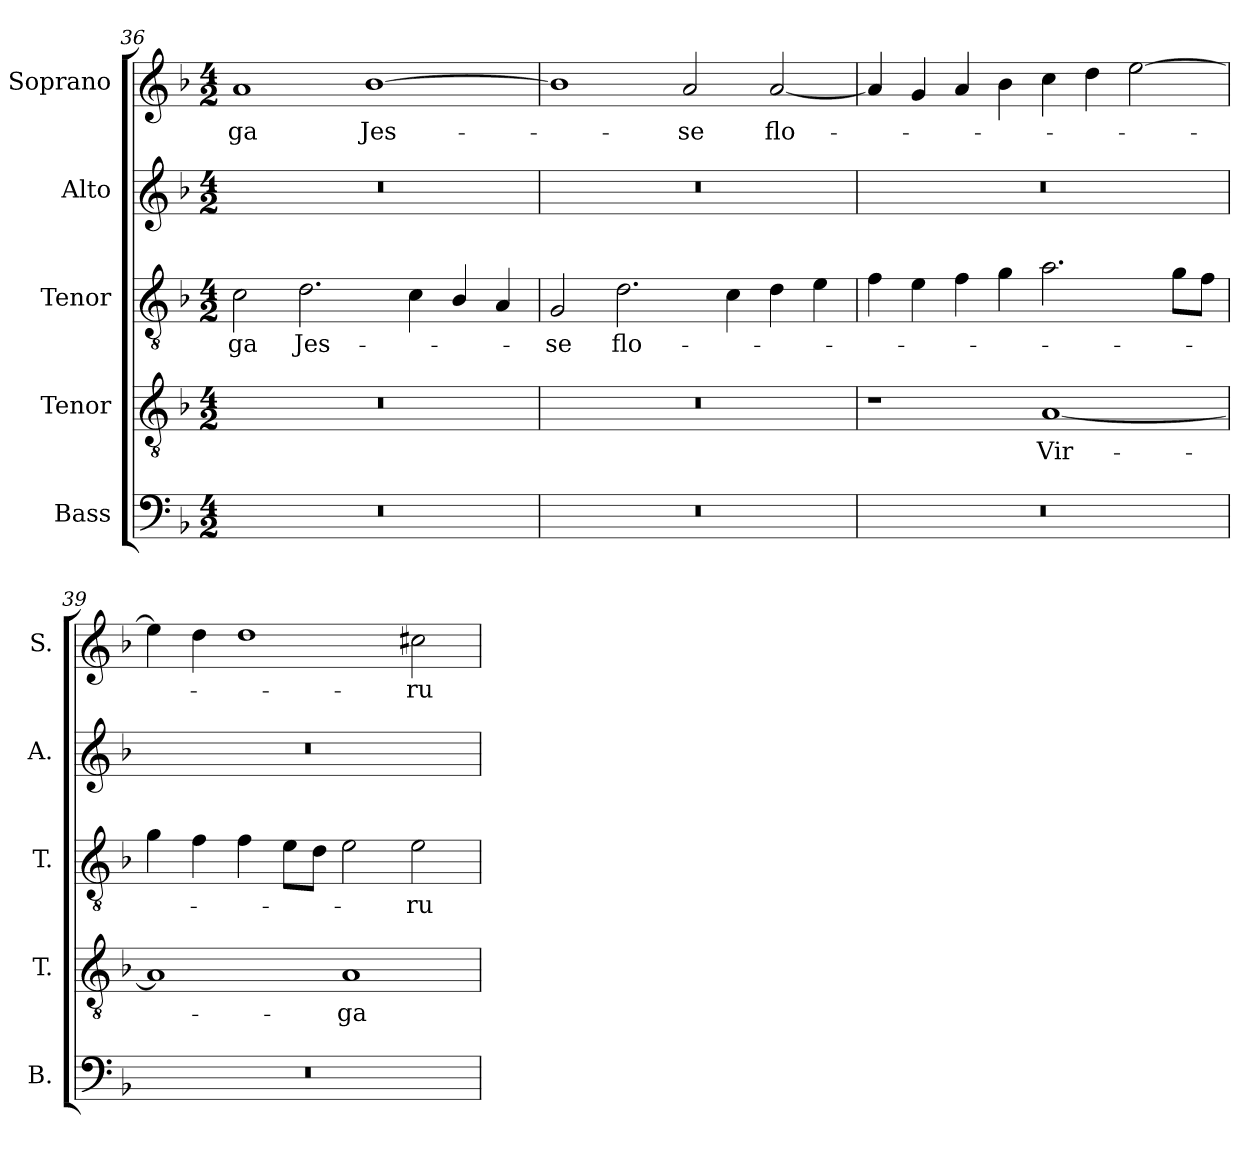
**kern	**kern	**text	**kern	**text	**kern	**kern	**text
*part5	*part4	*part4	*part3	*part3	*part2	*part1	*part1
*staff5	*staff4	*staff4	*staff3	*staff3	*staff2	*staff1	*staff1
*I"Bass	*I"Tenor	*	*I"Tenor	*	*I"Alto	*I"Soprano	*
*I'B.	*I'T.	*	*I'T.	*	*I'A.	*I'S.	*
*clefF4	*clefGv2	*	*clefGv2	*	*clefG2	*clefG2	*
*	*ITrd7c12	*	*ITrd7c12	*	*	*	*
*k[b-]	*k[b-]	*	*k[b-]	*	*k[b-]	*k[b-]	*
*F:	*F:	*	*F:	*	*F:	*F:	*
*M4/2	*M4/2	*	*M4/2	*	*M4/2	*M4/2	*
=36	=36	=36	=36	=36	=36	=36	=36
!LO:N:vis=1	!LO:N:vis=1	!	!	!	!	!	!
!	!	!	!	!LO:LY:b:color=#000000	!LO:N:vis=1	!	!
!	!	!	!	!	!	!	!LO:LY:b:color=#000000
0r	0r	.	2Ci\	-ga	0r	1ai	-ga
!	!	!	!	!LO:LY:b:color=#000000	!	!	!
.	.	.	2.Di\	Jes-	.	.	.
!	!	!	!	!	!	!	!LO:LY:b:color=#000000
.	.	.	.	.	.	[1b-i	Jes-
.	.	.	4Ci\	.	.	.	.
.	.	.	4BB-i/	.	.	.	.
.	.	.	4AAi/	.	.	.	.
=37	=37	=37	=37	=37	=37	=37	=37
!LO:N:vis=1	!LO:N:vis=1	!	!	!	!	!	!
!	!	!	!	!LO:LY:b:color=#000000	!LO:N:vis=1	!	!
0r	0r	.	2GGi/	-se	0r	1b-i]	.
!	!	!	!	!LO:LY:b:color=#000000	!	!	!
.	.	.	2.Di\	flo-	.	.	.
!	!	!	!	!	!	!	!LO:LY:b:color=#000000
.	.	.	.	.	.	2ai/	-se
.	.	.	4Ci\	.	.	.	.
!	!	!	!	!	!	!	!LO:LY:b:color=#000000
.	.	.	4Di\	.	.	[2ai/	flo-
.	.	.	4Ei\	.	.	.	.
=38	=38	=38	=38	=38	=38	=38	=38
!LO:N:vis=1	!	!	!	!	!LO:N:vis=1	!	!
0r	1r	.	4Fi\	.	0r	4ai/]	.
.	.	.	4Ei\	.	.	4gi/	.
.	.	.	4Fi\	.	.	4ai/	.
.	.	.	4Gi\	.	.	4b-i\	.
!	!	!LO:LY:b:color=#000000	!	!	!	!	!
.	[1AAi	Vir-	2.Ai\	.	.	4cci\	.
.	.	.	.	.	.	4ddi\	.
.	.	.	.	.	.	[2eei\	.
.	.	.	8Gi\L	.	.	.	.
.	.	.	8Fi\J	.	.	.	.
=39	=39	=39	=39	=39	=39	=39	=39
!LO:N:vis=1	!	!	!	!	!LO:N:vis=1	!	!
0r	1AAi]	.	4Gi\	.	0r	4eei\]	.
.	.	.	4Fi\	.	.	4ddi\	.
.	.	.	4Fi\	.	.	1ddi	.
.	.	.	8Ei\L	.	.	.	.
.	.	.	8Di\J	.	.	.	.
!	!	!LO:LY:b:color=#000000	!	!	!	!	!
.	1AAi	-ga	2Ei\	.	.	.	.
!	!	!	!	!LO:LY:b:color=#000000	!	!	!
!	!	!	!	!	!	!	!LO:LY:b:color=#000000
.	.	.	2Ei\	-ru-	.	2cc#Xi\	-ru-
=	=	=	=	=	=	=	=
*-	*-	*-	*-	*-	*-	*-	*-
